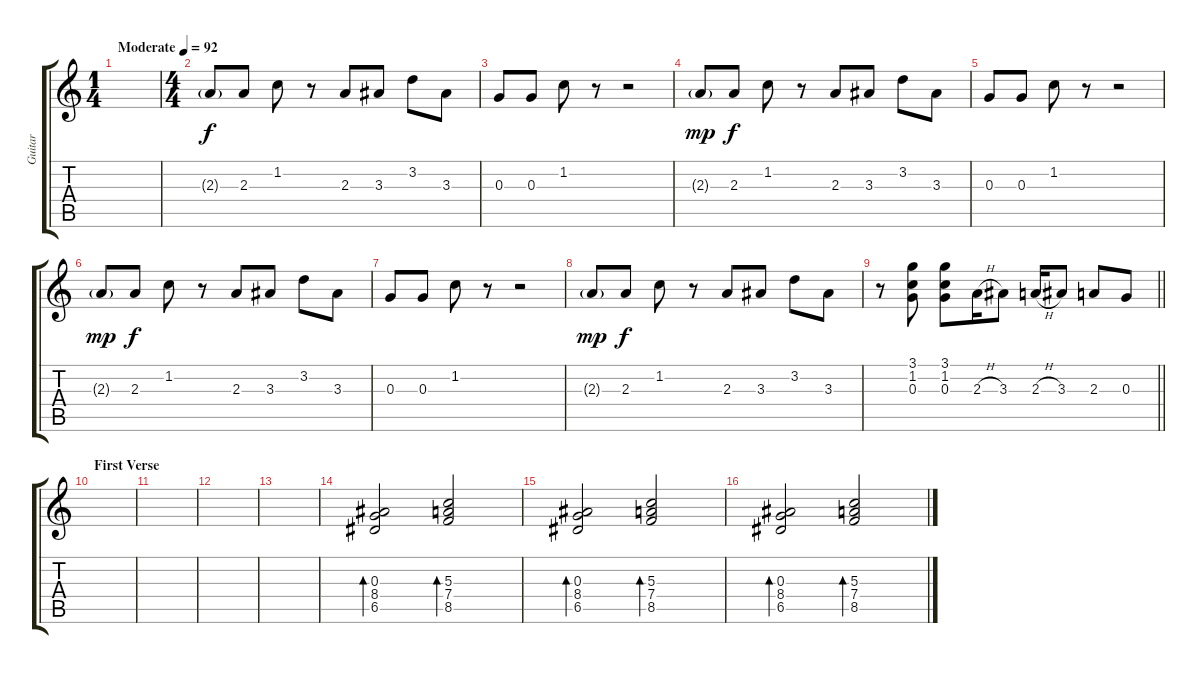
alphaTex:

\track ("Guitar" "Guitar") {instrument electricguitarjazz}
\staff {score tabs}
\tuning (E4 B3 G3 D3 A2 E2) {hide}
\ts (1 4)
\tempo (92 "Moderate")
\clef g2
\ks c
|
\ts (4 4)
2.3{g}.8 2.3.8{dy f} 1.2.8 r.8 2.3.8 3.3.8 3.2.8 3.3.8 |
0.3.8 0.3.8 1.2.8 r.8 r.2 |
2.3{g}.8{dy mp} 2.3.8{dy f} 1.2.8 r.8 2.3.8 3.3.8 3.2.8 3.3.8 |
0.3.8 0.3.8 1.2.8 r.8 r.2 |
2.3{g}.8{dy mp} 2.3.8{dy f} 1.2.8 r.8 2.3.8 3.3.8 3.2.8 3.3.8 |
0.3.8 0.3.8 1.2.8 r.8 r.2 |
2.3{g}.8{dy mp} 2.3.8{dy f} 1.2.8 r.8 2.3.8 3.3.8 3.2.8 3.3.8 |
\barLineRight lightlight
r.8 (3.1 1.2 0.3).8 (3.1 1.2 0.3).8 2.3{h}.16 3.3.8 2.3{h}.16 3.3.8 2.3.8 0.3.8 |
\section ("" "First Verse")
|
|
|
|
(0.3 8.4 6.5).2{bd 120} (5.3 7.4 8.5).2{bd 120} |
(0.3 8.4 6.5).2{bd 120} (5.3 7.4 8.5).2{bd 120} |
(0.3 8.4 6.5).2{bd 120} (5.3 7.4 8.5).2{bd 120}
